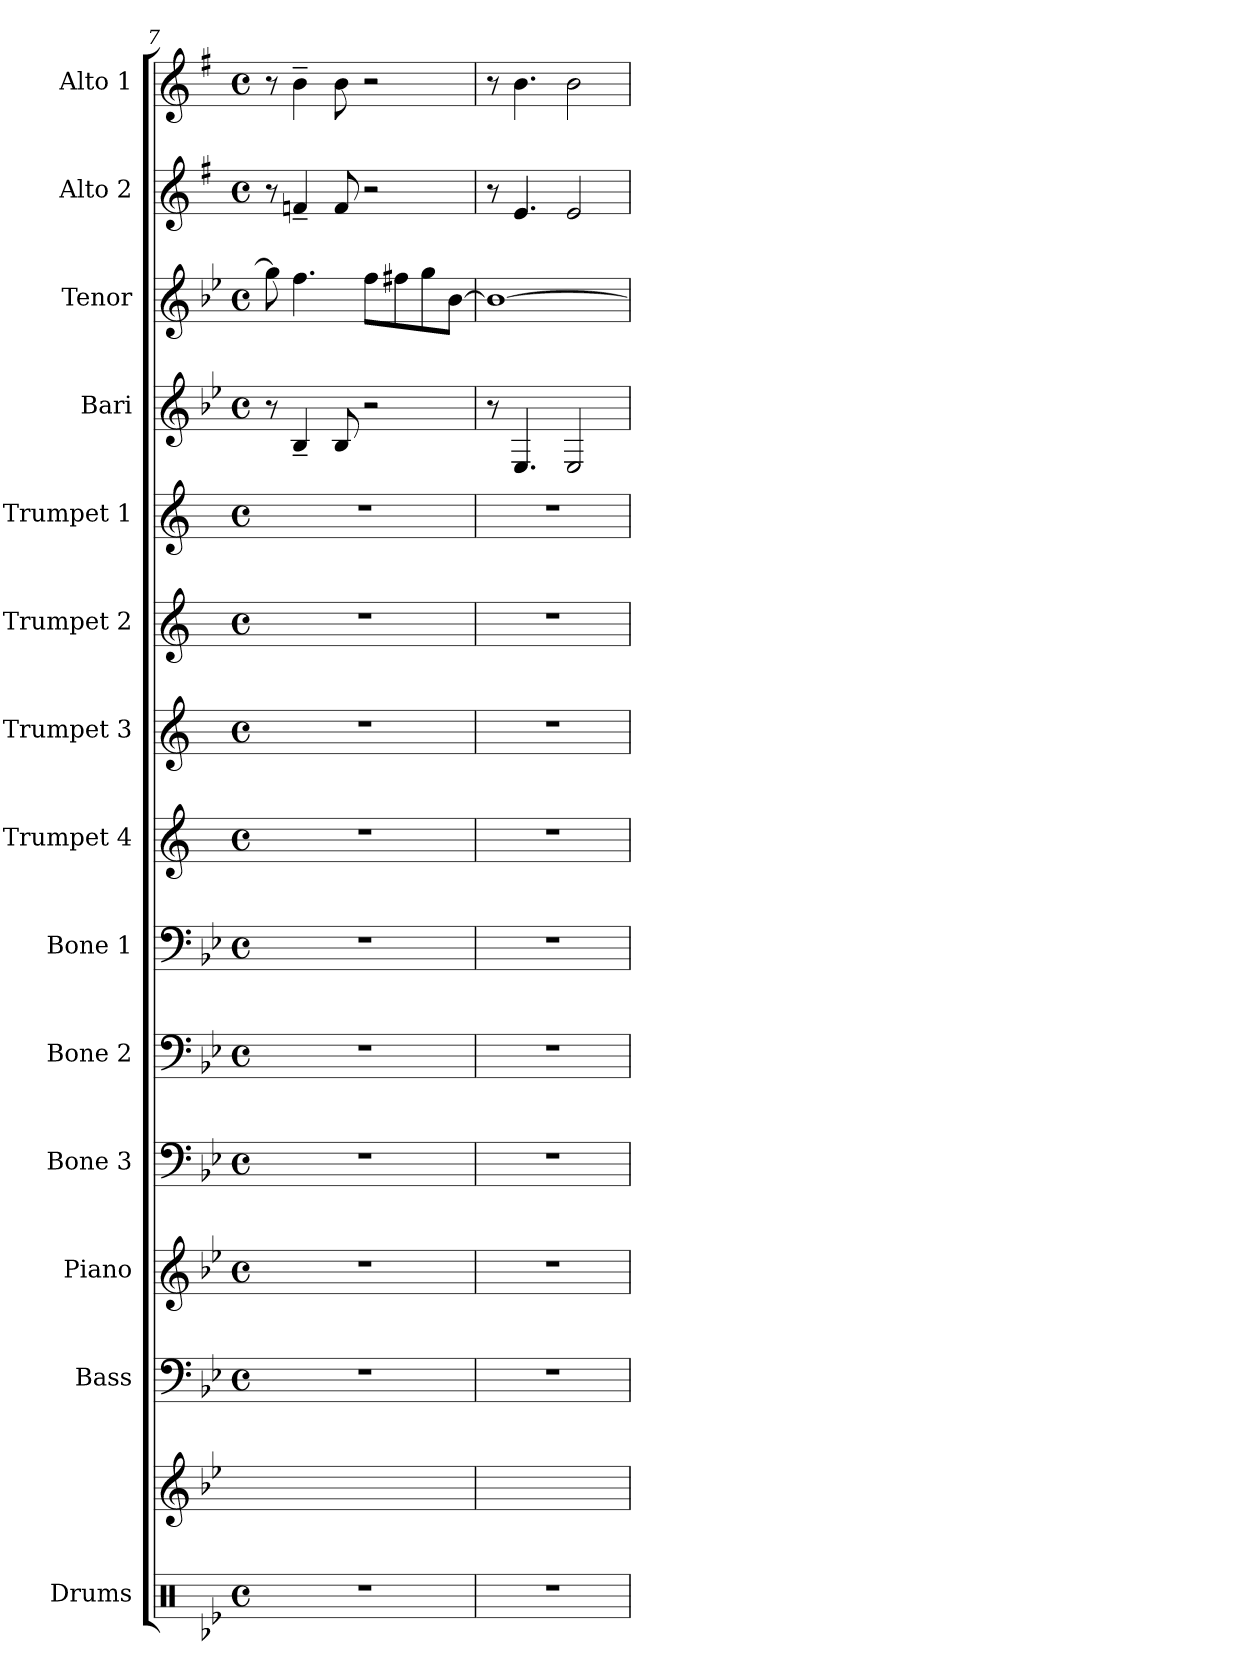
**kern	**kern	**kern	**kern	**kern	**kern	**kern	**kern	**kern	**kern	**kern	**kern	**kern	**kern	**kern
*part15	*part14	*part13	*part12	*part11	*part10	*part9	*part8	*part7	*part6	*part5	*part4	*part3	*part2	*part1
*staff15	*staff14	*staff13	*staff12	*staff11	*staff10	*staff9	*staff8	*staff7	*staff6	*staff5	*staff4	*staff3	*staff2	*staff1
*I"Drums	*	*I"Bass	*I"Piano	*I"Bone 3	*I"Bone 2	*I"Bone 1	*I"Trumpet 4	*I"Trumpet 3	*I"Trumpet 2	*I"Trumpet 1	*I"Bari	*I"Tenor	*I"Alto 2	*I"Alto 1
*	*	*	*	*	*	*	*I'Tpt	*	*I'Tpt	*I'Tpt	*	*	*	*
*clefX	*clefG2	*clefF4	*clefG2	*clefF4	*clefF4	*clefF4	*clefG2	*clefG2	*clefG2	*clefG2	*clefG2	*clefG2	*clefG2	*clefG2
*	*	*ITrd7c12	*ITrd8c14	*	*	*	*ITrd1c2	*ITrd1c2	*ITrd1c2	*ITrd1c2	*ITrd12c21	*ITrd8c14	*ITrd5c9	*ITrd5c9
*k[b-e-]	*k[b-e-]	*k[b-e-]	*k[b-e-]	*k[b-e-]	*k[b-e-]	*k[b-e-]	*k[b-e-]	*k[b-e-]	*k[b-e-]	*k[b-e-]	*k[b-e-]	*k[b-e-]	*k[b-e-]	*k[b-e-]
*B-:	*B-:	*B-:	*B-:	*B-:	*B-:	*B-:	*B-:	*B-:	*B-:	*B-:	*B-:	*B-:	*B-:	*B-:
*M4/4	*	*M4/4	*M4/4	*M4/4	*M4/4	*M4/4	*M4/4	*M4/4	*M4/4	*M4/4	*M4/4	*M4/4	*M4/4	*M4/4
*met(c)	*	*met(c)	*met(c)	*met(c)	*met(c)	*met(c)	*met(c)	*met(c)	*met(c)	*met(c)	*met(c)	*met(c)	*met(c)	*met(c)
=7	=7	=7	=7	=7	=7	=7	=7	=7	=7	=7	=7	=7	=7	=7
1r	1ryy	1r	1r	1r	1r	1r	1r	1r	1r	1r	8r	8g\]	8r	8r
.	.	.	.	.	.	.	.	.	.	.	4BB-~</	4.f\	4A-X~</	4d~>\
.	.	.	.	.	.	.	.	.	.	.	8BB-/	.	8A-/	8d\
.	.	.	.	.	.	.	.	.	.	.	2r	8f\L	2r	2r
.	.	.	.	.	.	.	.	.	.	.	.	8f#X\	.	.
.	.	.	.	.	.	.	.	.	.	.	.	8g\	.	.
.	.	.	.	.	.	.	.	.	.	.	.	[8B-\J	.	.
!!LO:PB:g=z
=8	=8	=8	=8	=8	=8	=8	=8	=8	=8	=8	=8	=8	=8	=8
1r	1ryy	1r	1r	1r	1r	1r	1r	1r	1r	1r	8r	1B-_	8r	8r
.	.	.	.	.	.	.	.	.	.	.	4.EE-/	.	4.G/	4.d\
.	.	.	.	.	.	.	.	.	.	.	2EE-/	.	2G/	2d\
=	=	=	=	=	=	=	=	=	=	=	=	=	=	=
*-	*-	*-	*-	*-	*-	*-	*-	*-	*-	*-	*-	*-	*-	*-
